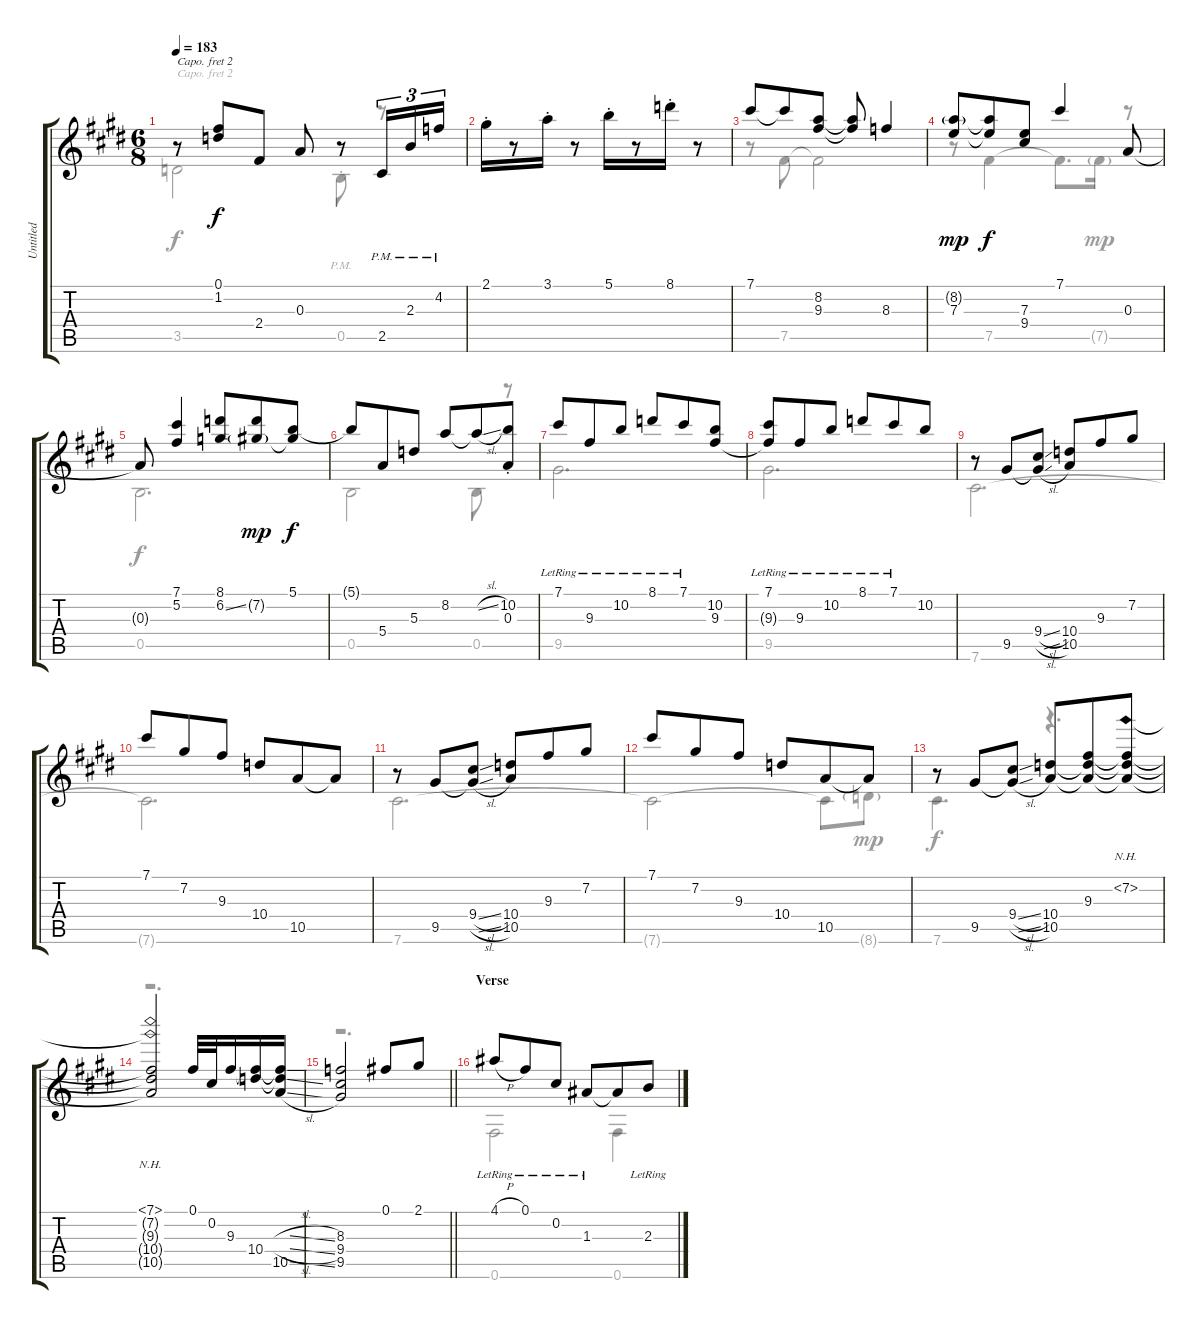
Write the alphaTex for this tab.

\track ("Untitled" "Untitled") {instrument acousticguitarsteel}
\staff {score tabs}
\capo 2
\tuning (E4 B3 G3 D3 A2 E2) {hide}
\voice
\ts (6 8)
\tempo 183
\clef g2
\ks e
r.8{dy f} (0.1 1.2).8 2.4.8 0.3.8 r.8 2.5{pm}.16{tu (3 2)} 2.3{pm}.16{tu (3 2)} 4.2{pm}.16{tu (3 2)} |
\ks c#minor
2.1{st}.16 r.8 3.1{st}.16 r.8 5.1{st}.16 r.8 8.1{st}.16 r.8 |
7.1.8 7.1{t}.8 (8.2 9.3).8 (8.2{t} 9.3{t}).8 8.3.4 |
(8.2{g} 7.3).8{dy mp} (8.2{t} 7.3{t}).8{dy f} (7.3 9.4).8 7.1.4 0.3.8 |
\ks e
0.3{t}.8 (7.1 5.2).4 (8.1 6.2{ss}).8 (8.1{t} 7.2{g}).8{dy mp} (5.1 7.2{t}).8{dy f} |
\ks c#minor
5.1{t}.8 5.4.8 5.3.8 8.2.8 8.2{sl t}.8 (10.2{st} 0.3{st}).8 |
7.1{lr}.8 9.3{lr}.8 10.2{lr}.8 8.1{lr}.8 7.1{lr}.8 (10.2 9.3).8 |
(7.1{lr} 9.3{t}).8 9.3{lr}.8 10.2{lr}.8 8.1{lr}.8 7.1{lr}.8 10.2.8 |
\ks e
r.8 9.5.8 (9.4{sl} 9.5{sl t}).8 (10.4 10.5).8 9.3.8 7.2.8 |
\ks c#minor
7.1.8 7.2.8 9.3.8 10.4.8 10.5.8 10.5{t}.8 |
r.8 9.5.8 (9.4{sl} 9.5{sl t}).8 (10.4 10.5).8 9.3.8 7.2.8 |
7.1.8 7.2.8 9.3.8 10.4.8 10.5.8 10.5{t}.8 |
\ks e
r.8 9.5.8 (9.4{sl} 9.5{sl t}).8 (10.4 10.5).8 (9.3 10.4{t} 10.5{t}).8 (7.2{nh} 9.3{t} 10.4{t} 10.5{t}).8 |
\ks c#minor
(7.1{nh} 7.2{nh t} 9.3{t} 10.4{t} 10.5{t}).2 0.1.32 0.2.32 9.3.16 (9.3{t} 10.4).16 (9.3{sl t} 10.4{sl t} 10.5{sl}).16 |
\barLineRight lightlight
(8.3 9.4 9.5).2 0.1.8 2.1.8 |
\section ("" "Verse")
4.1{h lr}.8 0.1{lr}.8 0.2{lr}.8 1.3{lr}.8 1.3{t}.8 2.3{lr}.8
\voice
\clef g2
\ottava regular
\simile none
\ks e
3.5.2{dy f} 0.5{pm st}.8 r.8 |
\ks c#minor
|
r.8 7.5.8 7.5{t}.2 |
r.8 7.5.4 7.5{t}.8{d} 7.5{g}.16{dy mp} r.8 |
\ks e
0.5.2{d dy f} |
\ks c#minor
0.5.2 0.5.8 r.8 |
9.5.2{d} |
9.5.2{d} |
\ks e
7.6.2{d} |
\ks c#minor
7.6{t}.2{d} |
7.6.2{d} |
7.6{t}.2 7.6{t}.8 8.6{g}.8{dy mp} |
\ks e
7.6.4{d dy f} r.4{d} |
\ks c#minor
r.2{d} |
\barLineRight lightlight
r.2{d} |
0.6.2 0.6.4
